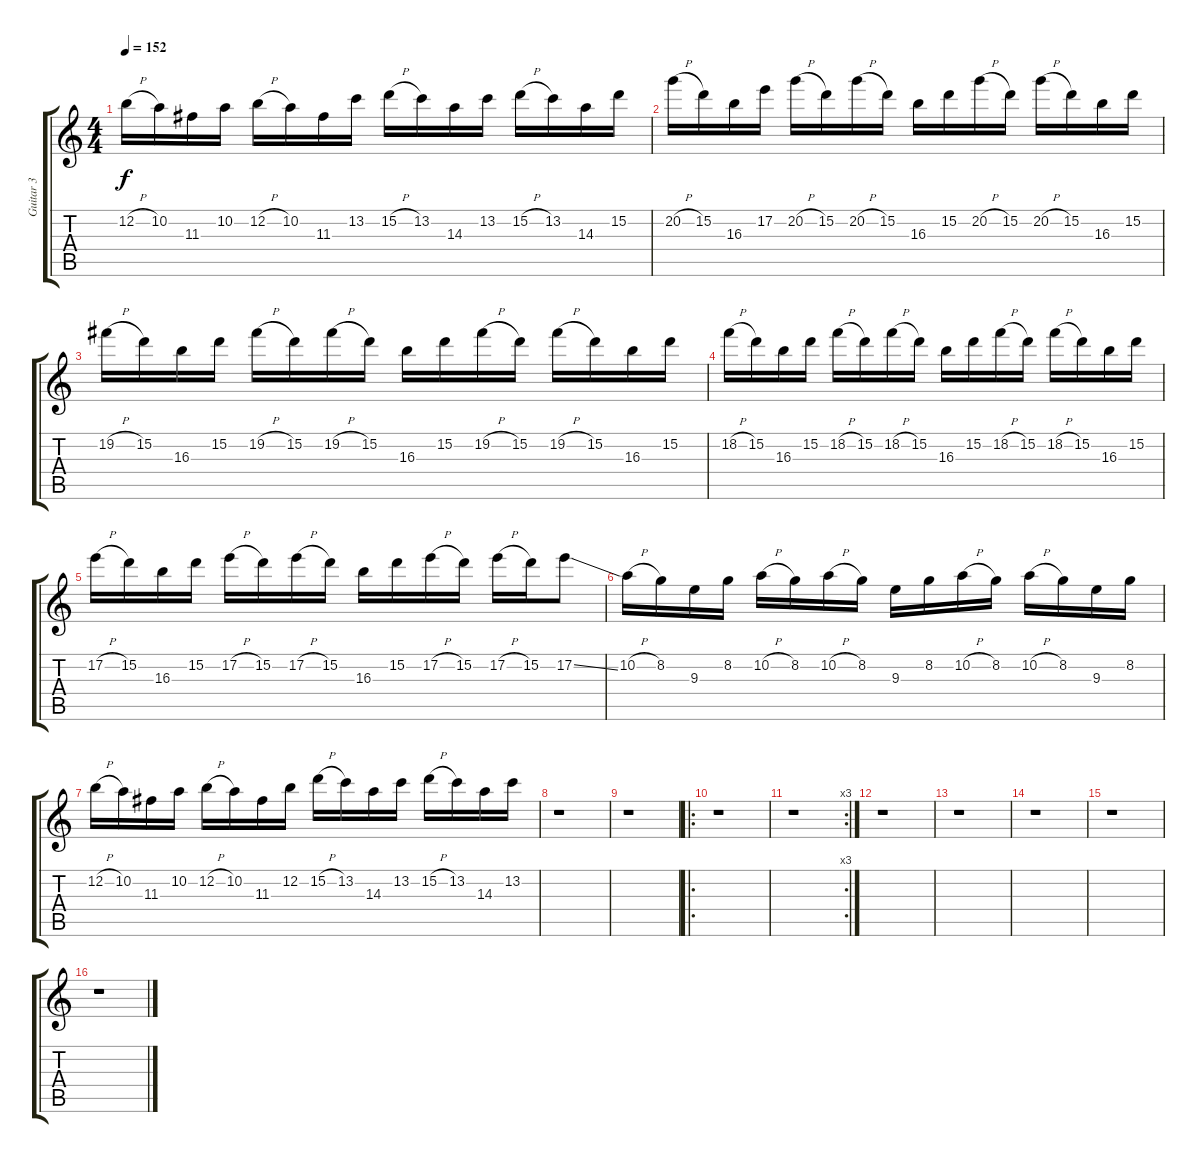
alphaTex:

\track ("Guitar 3" "Guitar 3") {instrument distortionguitar}
\staff {score tabs}
\tuning (E4 B3 G3 D3 A2 E2) {hide}
\ts (4 4)
\tempo 152
\clef g2
\ks c
12.2{h}.16{dy f} 10.2.16 11.3.16 10.2.16 12.2{h}.16 10.2.16 11.3.16 13.2.16 15.2{h}.16 13.2.16 14.3.16 13.2.16 15.2{h}.16 13.2.16 14.3.16 15.2.16 |
20.2{h}.16 15.2.16 16.3.16 17.2.16 20.2{h}.16 15.2.16 20.2{h}.16 15.2.16 16.3.16 15.2.16 20.2{h}.16 15.2.16 20.2{h}.16 15.2.16 16.3.16 15.2.16 |
19.2{h}.16 15.2.16 16.3.16 15.2.16 19.2{h}.16 15.2.16 19.2{h}.16 15.2.16 16.3.16 15.2.16 19.2{h}.16 15.2.16 19.2{h}.16 15.2.16 16.3.16 15.2.16 |
18.2{h}.16 15.2.16 16.3.16 15.2.16 18.2{h}.16 15.2.16 18.2{h}.16 15.2.16 16.3.16 15.2.16 18.2{h}.16 15.2.16 18.2{h}.16 15.2.16 16.3.16 15.2.16 |
17.2{h}.16 15.2.16 16.3.16 15.2.16 17.2{h}.16 15.2.16 17.2{h}.16 15.2.16 16.3.16 15.2.16 17.2{h}.16 15.2.16 17.2{h}.16 15.2.16 17.2{ss}.8 |
10.2{h}.16 8.2.16 9.3.16 8.2.16 10.2{h}.16 8.2.16 10.2{h}.16 8.2.16 9.3.16 8.2.16 10.2{h}.16 8.2.16 10.2{h}.16 8.2.16 9.3.16 8.2.16 |
12.2{h}.16 10.2.16 11.3.16 10.2.16 12.2{h}.16 10.2.16 11.3.16 12.2.16 15.2{h}.16 13.2.16 14.3.16 13.2.16 15.2{h}.16 13.2.16 14.3.16 13.2.16 |
r.1 |
r.1 |
\ro
r.1 |
\rc 3
r.1 |
r.1 |
r.1 |
r.1 |
r.1 |
r.1
